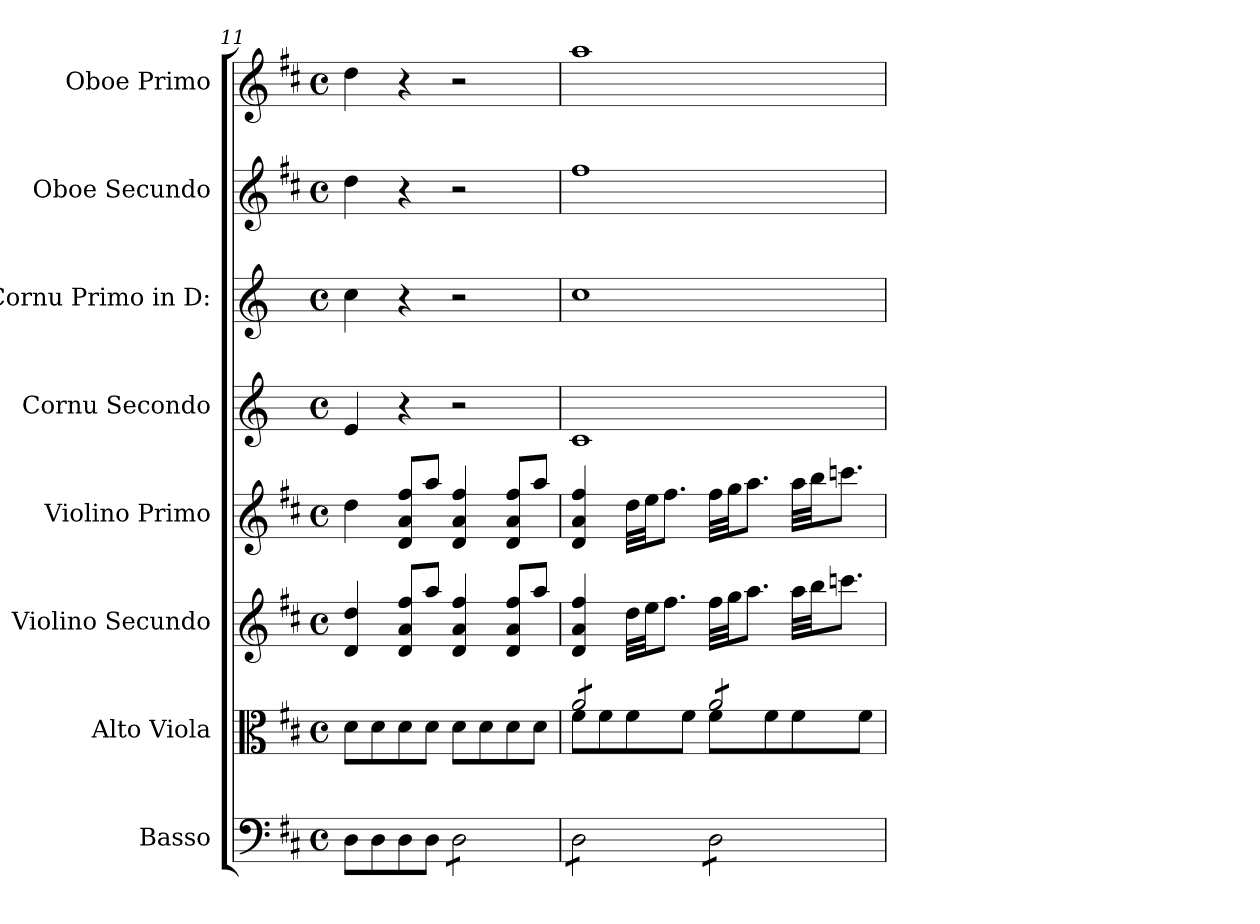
**kern	**kern	**kern	**kern	**kern	**kern	**kern	**kern
*part8	*part7	*part6	*part5	*part4	*part3	*part2	*part1
*staff8	*staff7	*staff6	*staff5	*staff4	*staff3	*staff2	*staff1
*I"Basso	*I"Alto Viola	*I"Violino Secundo	*I"Violino Primo	*I"Cornu Secondo	*I"Cornu Primo in D:	*I"Oboe Secundo	*I"Oboe Primo
*	*I'Vla	*	*I'Vn I	*	*I'Cor I	*	*I'Ob I
*clefF4	*clefC3	*clefG2	*clefG2	*clefG2	*clefG2	*clefG2	*clefG2
*	*	*	*	*ITrd-1c-2	*ITrd-1c-2	*	*
*k[f#c#]	*k[f#c#]	*k[f#c#]	*k[f#c#]	*k[f#c#]	*k[f#c#]	*k[f#c#]	*k[f#c#]
*D:	*D:	*D:	*D:	*D:	*D:	*D:	*D:
*M4/4	*M4/4	*M4/4	*M4/4	*M4/4	*M4/4	*M4/4	*M4/4
*met(c)	*met(c)	*met(c)	*met(c)	*met(c)	*met(c)	*met(c)	*met(c)
=11	=11	=11	=11	=11	=11	=11	=11
8D\L	8d\L	4d/ 4dd/	4dd\	4f#/	4dd\	4dd\	4dd\
8D\	8d\	.	.	.	.	.	.
8D\	8d\	8d/ 8a/ 8ff#/L	8d/ 8a/ 8ff#/L	4r	4r	4r	4r
8D\J	8d\J	8aa/J	8aa/J	.	.	.	.
*tremolo	*	*	*	*	*	*	*
8D\L	8d\L	4d/ 4a/ 4ff#/	4d/ 4a/ 4ff#/	2r	2r	2r	2r
8D\	8d\	.	.	.	.	.	.
8D\	8d\	8d/ 8a/ 8ff#/L	8d/ 8a/ 8ff#/L	.	.	.	.
8D\J	8d\J	8aa/J	8aa/J	.	.	.	.
=12	=12	=12	=12	=12	=12	=12	=12
*	*^	*	*	*	*	*	*
*	*tremolo	*	*	*	*	*	*	*
8D\L	8a/L	8f#\L	4d/ 4a/ 4ff#/	4d/ 4a/ 4ff#/	1d	1dd	1ff#	1aa
8D\	8a/	8f#\	.	.	.	.	.	.
8D\	8a/	8f#\	32dd\LLL	32dd\LLL	.	.	.	.
.	.	.	32ee\JJ	32ee\JJ	.	.	.	.
.	.	.	8.ff#\J	8.ff#\J	.	.	.	.
8D\J	8a/J	8f#\J	.	.	.	.	.	.
8D\L	8a/L	8f#\L	32ff#\LLL	32ff#\LLL	.	.	.	.
.	.	.	32gg\JJ	32gg\JJ	.	.	.	.
.	.	.	8.aa\J	8.aa\J	.	.	.	.
8D\	8a/	8f#\	.	.	.	.	.	.
8D\	8a/	8f#\	32aa\LLL	32aa\LLL	.	.	.	.
.	.	.	32bb\JJ	32bb\JJ	.	.	.	.
.	.	.	8.cccn\J	8.cccn\J	.	.	.	.
8D\J	8a/J	8f#\J	.	.	.	.	.	.
*	*Xtremolo	*	*	*	*	*	*	*
*Xtremolo	*	*	*	*	*	*	*	*
*	*v	*v	*	*	*	*	*	*
=	=	=	=	=	=	=	=
*-	*-	*-	*-	*-	*-	*-	*-
